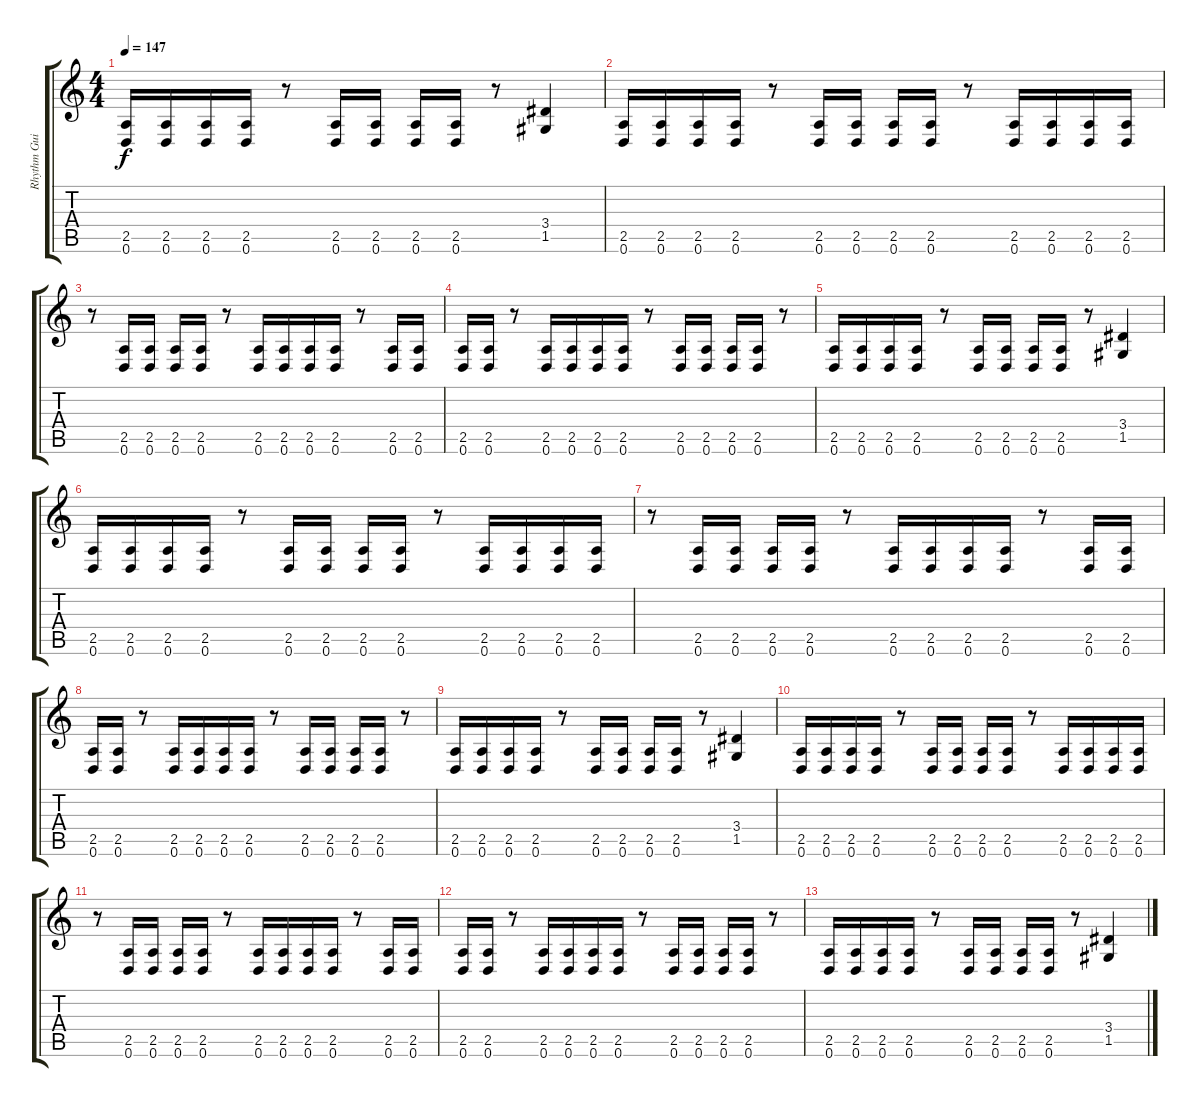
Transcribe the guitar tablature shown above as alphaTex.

\track ("Rhythm Guitar" "Rhythm Gui") {instrument distortionguitar}
\staff {score tabs}
\tuning (D4 A3 F3 C3 G2 D2) {hide}
\ts (4 4)
\tempo 147
\clef g2
\ks c
(2.5 0.6).16{dy f} (2.5 0.6).16 (2.5 0.6).16 (2.5 0.6).16 r.8 (2.5 0.6).16 (2.5 0.6).16 (2.5 0.6).16 (2.5 0.6).16 r.8 (3.4 1.5).4 |
(2.5 0.6).16 (2.5 0.6).16 (2.5 0.6).16 (2.5 0.6).16 r.8 (2.5 0.6).16 (2.5 0.6).16 (2.5 0.6).16 (2.5 0.6).16 r.8 (2.5 0.6).16 (2.5 0.6).16 (2.5 0.6).16 (2.5 0.6).16 |
r.8 (2.5 0.6).16 (2.5 0.6).16 (2.5 0.6).16 (2.5 0.6).16 r.8 (2.5 0.6).16 (2.5 0.6).16 (2.5 0.6).16 (2.5 0.6).16 r.8 (2.5 0.6).16 (2.5 0.6).16 |
(2.5 0.6).16 (2.5 0.6).16 r.8 (2.5 0.6).16 (2.5 0.6).16 (2.5 0.6).16 (2.5 0.6).16 r.8 (2.5 0.6).16 (2.5 0.6).16 (2.5 0.6).16 (2.5 0.6).16 r.8 |
(2.5 0.6).16 (2.5 0.6).16 (2.5 0.6).16 (2.5 0.6).16 r.8 (2.5 0.6).16 (2.5 0.6).16 (2.5 0.6).16 (2.5 0.6).16 r.8 (3.4 1.5).4 |
(2.5 0.6).16 (2.5 0.6).16 (2.5 0.6).16 (2.5 0.6).16 r.8 (2.5 0.6).16 (2.5 0.6).16 (2.5 0.6).16 (2.5 0.6).16 r.8 (2.5 0.6).16 (2.5 0.6).16 (2.5 0.6).16 (2.5 0.6).16 |
r.8 (2.5 0.6).16 (2.5 0.6).16 (2.5 0.6).16 (2.5 0.6).16 r.8 (2.5 0.6).16 (2.5 0.6).16 (2.5 0.6).16 (2.5 0.6).16 r.8 (2.5 0.6).16 (2.5 0.6).16 |
(2.5 0.6).16 (2.5 0.6).16 r.8 (2.5 0.6).16 (2.5 0.6).16 (2.5 0.6).16 (2.5 0.6).16 r.8 (2.5 0.6).16 (2.5 0.6).16 (2.5 0.6).16 (2.5 0.6).16 r.8 |
(2.5 0.6).16 (2.5 0.6).16 (2.5 0.6).16 (2.5 0.6).16 r.8 (2.5 0.6).16 (2.5 0.6).16 (2.5 0.6).16 (2.5 0.6).16 r.8 (3.4 1.5).4 |
(2.5 0.6).16 (2.5 0.6).16 (2.5 0.6).16 (2.5 0.6).16 r.8 (2.5 0.6).16 (2.5 0.6).16 (2.5 0.6).16 (2.5 0.6).16 r.8 (2.5 0.6).16 (2.5 0.6).16 (2.5 0.6).16 (2.5 0.6).16 |
r.8 (2.5 0.6).16 (2.5 0.6).16 (2.5 0.6).16 (2.5 0.6).16 r.8 (2.5 0.6).16 (2.5 0.6).16 (2.5 0.6).16 (2.5 0.6).16 r.8 (2.5 0.6).16 (2.5 0.6).16 |
(2.5 0.6).16 (2.5 0.6).16 r.8 (2.5 0.6).16 (2.5 0.6).16 (2.5 0.6).16 (2.5 0.6).16 r.8 (2.5 0.6).16 (2.5 0.6).16 (2.5 0.6).16 (2.5 0.6).16 r.8 |
(2.5 0.6).16 (2.5 0.6).16 (2.5 0.6).16 (2.5 0.6).16 r.8 (2.5 0.6).16 (2.5 0.6).16 (2.5 0.6).16 (2.5 0.6).16 r.8 (3.4 1.5).4
